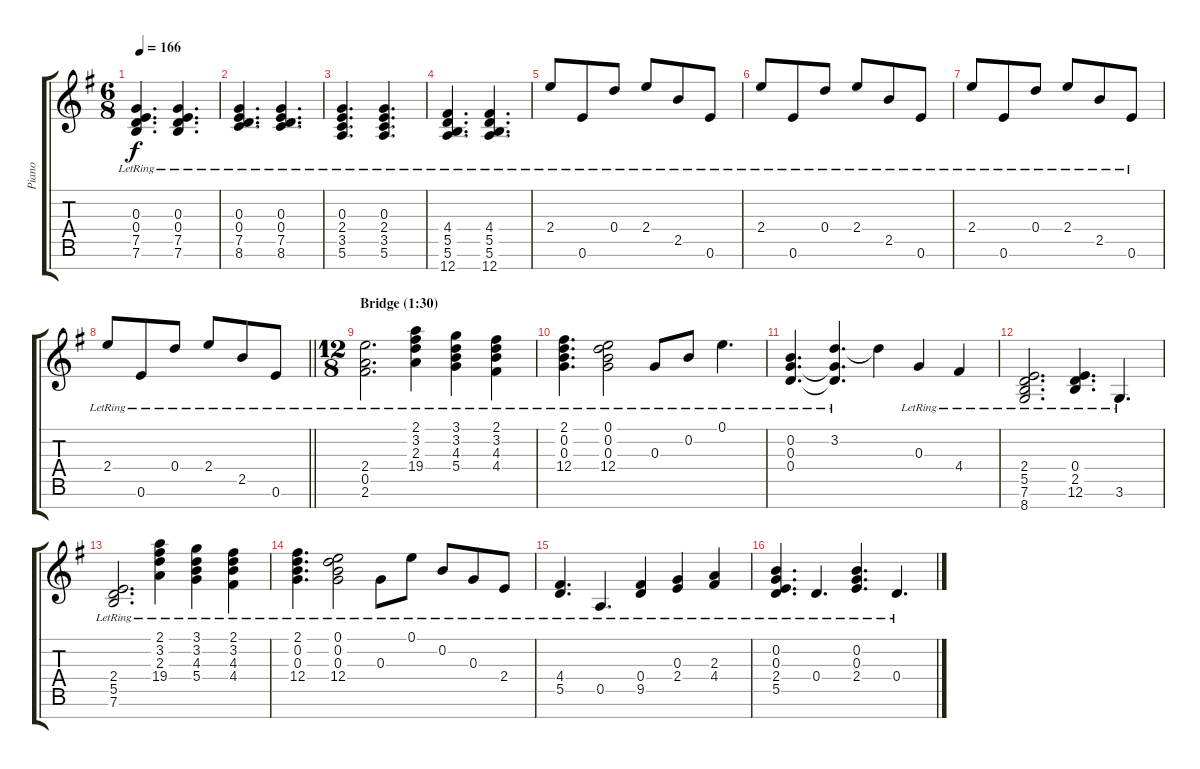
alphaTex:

\track ("Piano" "Piano") {instrument acousticgrandpiano}
\staff {score tabs}
\tuning (E5 B4 G4 D4 A3 E3 B2) {hide}
\ts (6 8)
\tempo 166
\clef g2
\ks g
(0.3{lr} 0.4{lr} 7.5{lr} 7.6{lr}).4{d dy f} (0.3{lr} 0.4{lr} 7.5{lr} 7.6{lr}).4{d} |
(0.3{lr} 0.4{lr} 7.5{lr} 8.6{lr}).4{d} (0.3{lr} 0.4{lr} 7.5{lr} 8.6{lr}).4{d} |
(0.3{lr} 2.4{lr} 3.5{lr} 5.6{lr}).4{d} (0.3{lr} 2.4{lr} 3.5{lr} 5.6{lr}).4{d} |
(4.4{lr} 5.5{lr} 5.6{lr} 12.7{lr}).4{d} (4.4{lr} 5.5{lr} 5.6{lr} 12.7{lr}).4{d} |
2.4{lr}.8{ot 8vb} 0.6{lr}.8{ot 8vb} 0.4{lr}.8{ot 8vb} 2.4{lr}.8{ot 8vb} 2.5{lr}.8{ot 8vb} 0.6{lr}.8{ot 8vb} |
2.4{lr}.8{ot 8vb} 0.6{lr}.8{ot 8vb} 0.4{lr}.8{ot 8vb} 2.4{lr}.8{ot 8vb} 2.5{lr}.8{ot 8vb} 0.6{lr}.8{ot 8vb} |
2.4{lr}.8{ot 8vb} 0.6{lr}.8{ot 8vb} 0.4{lr}.8{ot 8vb} 2.4{lr}.8{ot 8vb} 2.5{lr}.8{ot 8vb} 0.6{lr}.8{ot 8vb} |
\barLineRight lightlight
2.4{lr}.8{ot 8vb} 0.6{lr}.8{ot 8vb} 0.4{lr}.8{ot 8vb} 2.4{lr}.8{ot 8vb} 2.5{lr}.8{ot 8vb} 0.6{lr}.8{ot 8vb} |
\ts (12 8)
\section ("" "Bridge (1:30)")
(2.4{lr} 0.5{lr} 2.6{lr}).2{d ot 8vb} (2.1{lr} 3.2{lr} 2.3{lr} 19.4{lr}).4 (3.1{lr} 3.2{lr} 4.3{lr} 5.4{lr}).4 (2.1{lr} 3.2{lr} 4.3{lr} 4.4{lr}).4 |
(2.1{lr} 0.2{lr} 0.3{lr} 12.4{lr}).4{d} (0.1{lr} 0.2{lr} 0.3{lr} 12.4{lr}).2 0.3{lr}.8 0.2{lr}.8 0.1{lr}.4{d} |
(0.2{lr} 0.3{lr} 0.4{lr}).4{d} (3.2{lr} 0.3{t} 0.4{t}).4{d} 3.2{t}.4 0.3{lr}.4 4.4{lr}.4 |
(2.4{lr} 5.5{lr} 7.6{lr} 8.7{lr}).2{d} (0.4{lr} 2.5{lr} 12.6{lr}).4{d} 3.6{lr}.4{d} |
(2.4{lr} 5.5{lr} 7.6{lr}).2{d} (2.1{lr} 3.2{lr} 2.3{lr} 19.4{lr}).4 (3.1{lr} 3.2{lr} 4.3{lr} 5.4{lr}).4 (2.1{lr} 3.2{lr} 4.3{lr} 4.4{lr}).4 |
(2.1{lr} 0.2{lr} 0.3{lr} 12.4{lr}).4{d} (0.1{lr} 0.2{lr} 0.3{lr} 12.4{lr}).2 0.3{lr}.8 0.1{lr}.8 0.2{lr}.8 0.3{lr}.8 2.4{lr}.8 |
(4.4{lr} 5.5{lr}).4{d} 0.5{lr}.4{d} (0.4{lr} 9.5{lr}).4 (0.3{lr} 2.4{lr}).4 (2.3{lr} 4.4{lr}).4 |
(0.2{lr} 0.3{lr} 2.4{lr} 5.5{lr}).4{d} 0.4{lr}.4{d} (0.2{lr} 0.3{lr} 2.4{lr}).4{d} 0.4{lr}.4{d}
